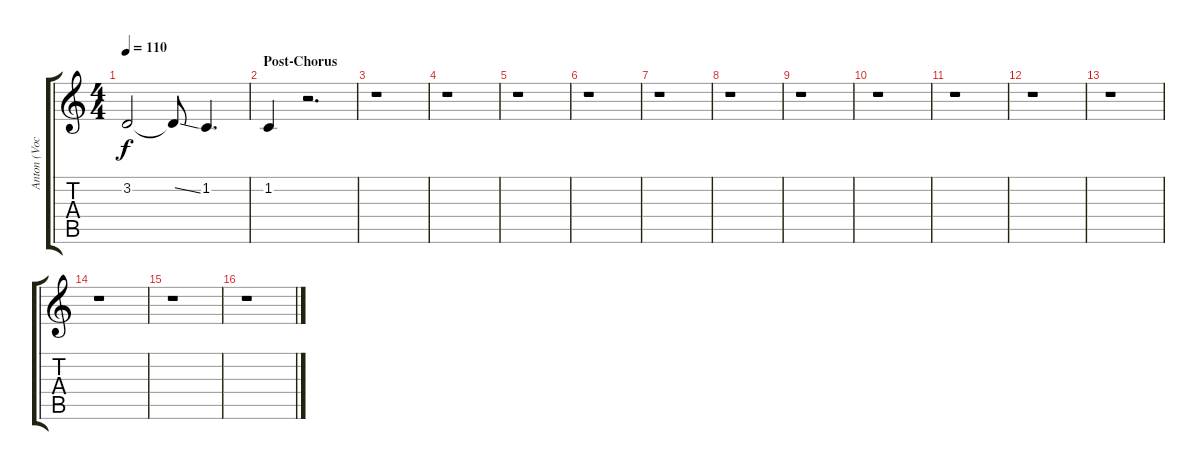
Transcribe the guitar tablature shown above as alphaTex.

\track ("Anton (Vocals)" "Anton (Voc") {instrument acousticgrandpiano}
\staff {score tabs}
\tuning (E4 B3 G3 D3 A2 E2) {hide}
\ts (4 4)
\tempo 110
\clef g2
\ks c
3.2.2{dy f} 3.2{ss t}.8 1.2.4{d} |
\section ("" "Post-Chorus")
1.2.4 r.2{d} |
r.1 |
r.1 |
r.1 |
r.1 |
r.1 |
r.1 |
r.1 |
r.1 |
r.1 |
r.1 |
r.1 |
r.1 |
r.1 |
r.1
